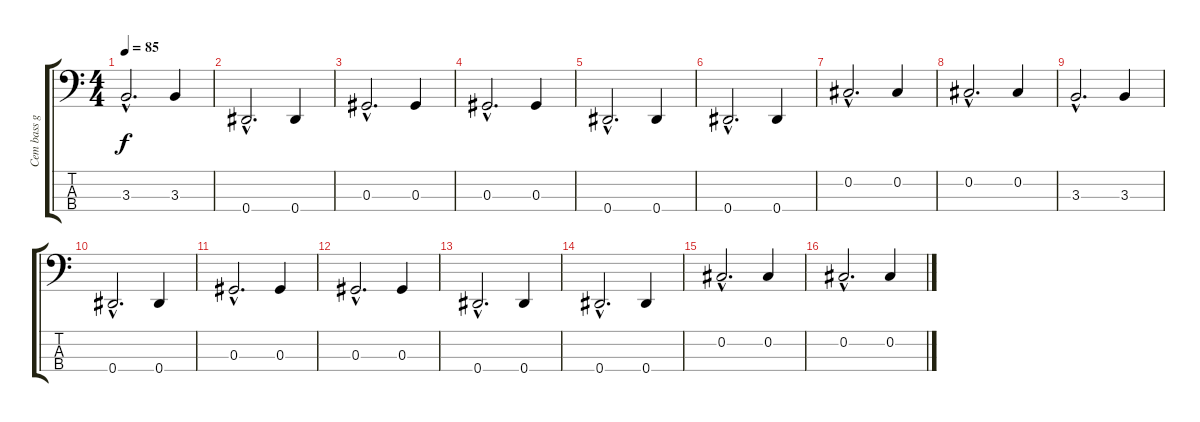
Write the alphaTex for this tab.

\track ("Cem bass gitar" "Cem bass g") {instrument electricbassfinger}
\staff {score tabs}
\tuning (Gb2 Db2 Ab1 Eb1) {hide}
\ts (4 4)
\tempo 85
\clef f4
\ks c
3.3{hac}.2{d dy f} 3.3.4 |
0.4{hac}.2{d} 0.4.4 |
0.3{hac}.2{d} 0.3.4 |
0.3{hac}.2{d} 0.3.4 |
0.4{hac}.2{d} 0.4.4 |
0.4{hac}.2{d} 0.4.4 |
0.2{hac}.2{d} 0.2.4 |
0.2{hac}.2{d} 0.2.4 |
3.3{hac}.2{d} 3.3.4 |
0.4{hac}.2{d} 0.4.4 |
0.3{hac}.2{d} 0.3.4 |
0.3{hac}.2{d} 0.3.4 |
0.4{hac}.2{d} 0.4.4 |
0.4{hac}.2{d} 0.4.4 |
0.2{hac}.2{d} 0.2.4 |
0.2{hac}.2{d} 0.2.4
